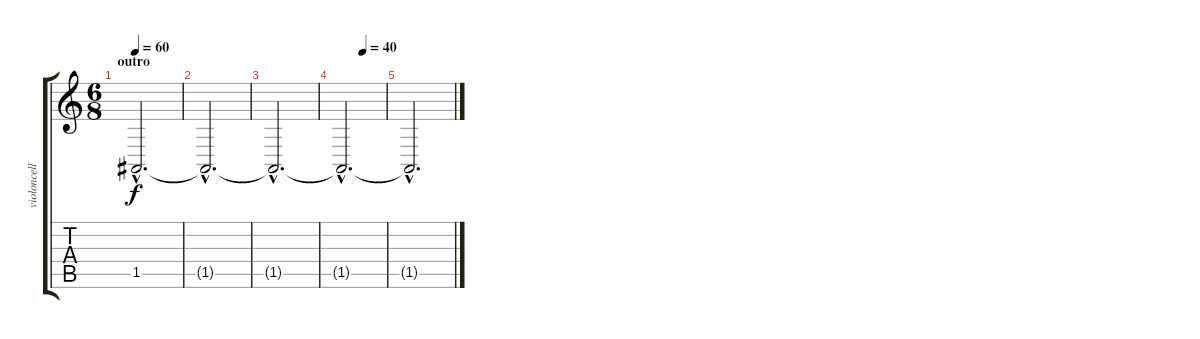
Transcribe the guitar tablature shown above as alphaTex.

\track ("violoncelle (basse)" "violoncell") {instrument cello}
\staff {score tabs}
\tuning (E4 B3 G3 D3 A2 E2) {hide}
\ts (6 8)
\section ("" "outro")
\tempo 60
\clef g2
\ks c
1.5{hac}.2{d dy f} |
1.5{hac t}.2{d} |
1.5{hac t}.2{d} |
\tempo (40 0.5)
1.5{hac t}.2{d} |
1.5{hac t}.2{d}
